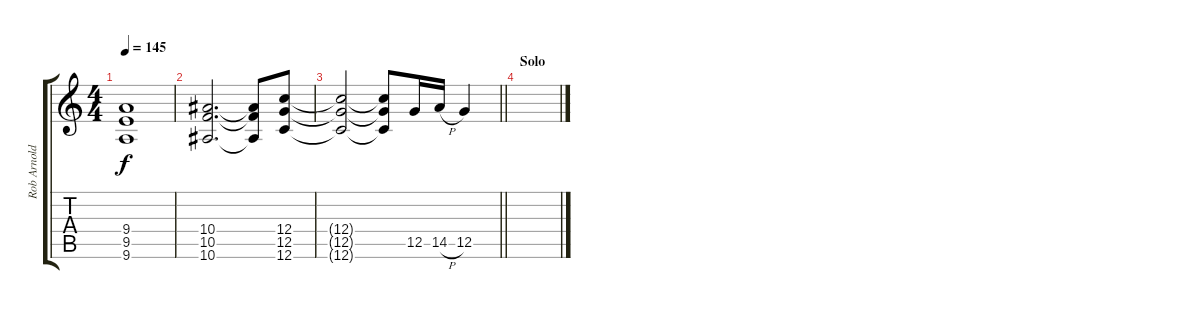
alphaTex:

\track ("Rob Arnold (effect)" "Rob Arnold") {instrument overdrivenguitar}
\staff {score tabs}
\tuning (D4 A3 F3 C3 G2 C2) {hide}
\ts (4 4)
\tempo 145
\clef g2
\ks c
(9.4{t} 9.5{t} 9.6{t}).1{dy f} |
(10.4 10.5 10.6).2{d} (10.4{t} 10.5{t} 10.6{t}).8 (12.4 12.5 12.6).8 |
\barLineRight lightlight
(12.4{t} 12.5{t} 12.6{t}).2 (12.4{t} 12.5{t} 12.6{t}).8 12.5.16 14.5{h}.16 12.5.4 |
\section ("" "Solo")
